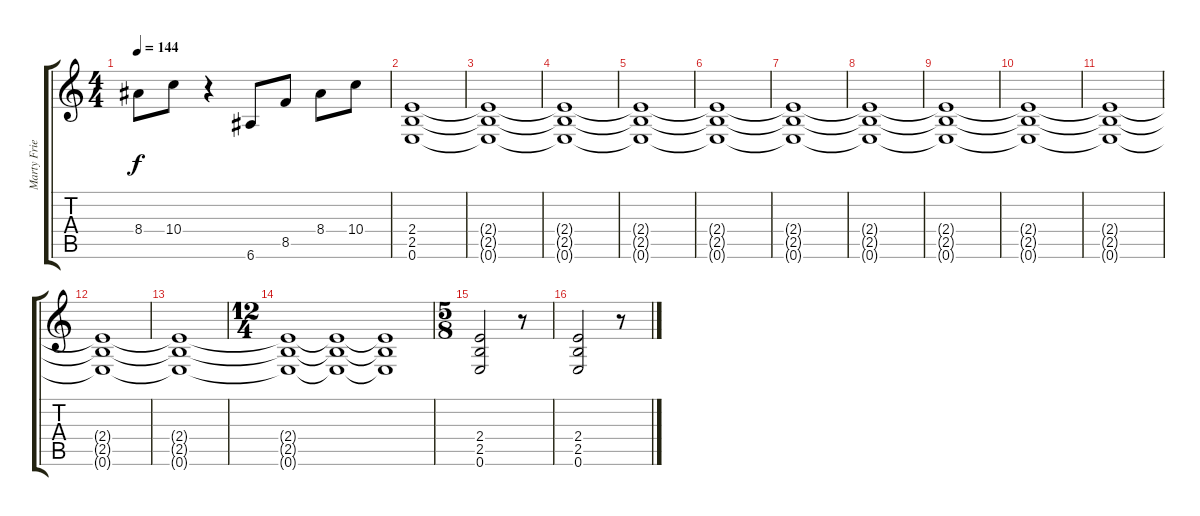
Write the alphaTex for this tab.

\track ("Marty Friedman" "Marty Frie") {instrument distortionguitar}
\staff {score tabs}
\tuning (E4 B3 G3 D3 A2 E2) {hide}
\ts (4 4)
\tempo 144
\clef g2
\ks c
8.4.8{dy f} 10.4.8 r.4 6.6.8 8.5.8 8.4.8 10.4.8 |
(2.4 2.5 0.6).1 |
(2.4{t} 2.5{t} 0.6{t}).1 |
(2.4{t} 2.5{t} 0.6{t}).1 |
(2.4{t} 2.5{t} 0.6{t}).1 |
(2.4{t} 2.5{t} 0.6{t}).1 |
(2.4{t} 2.5{t} 0.6{t}).1 |
(2.4{t} 2.5{t} 0.6{t}).1 |
(2.4{t} 2.5{t} 0.6{t}).1 |
(2.4{t} 2.5{t} 0.6{t}).1 |
(2.4{t} 2.5{t} 0.6{t}).1 |
(2.4{t} 2.5{t} 0.6{t}).1 |
(2.4{t} 2.5{t} 0.6{t}).1 |
\ts (12 4)
(2.4{t} 2.5{t} 0.6{t}).1 (2.4{t} 2.5{t} 0.6{t}).1 (2.4{t} 2.5{t} 0.6{t}).1 |
\ts (5 8)
(2.4 2.5 0.6).2 r.8 |
(2.4 2.5 0.6).2{volume 13} r.8
